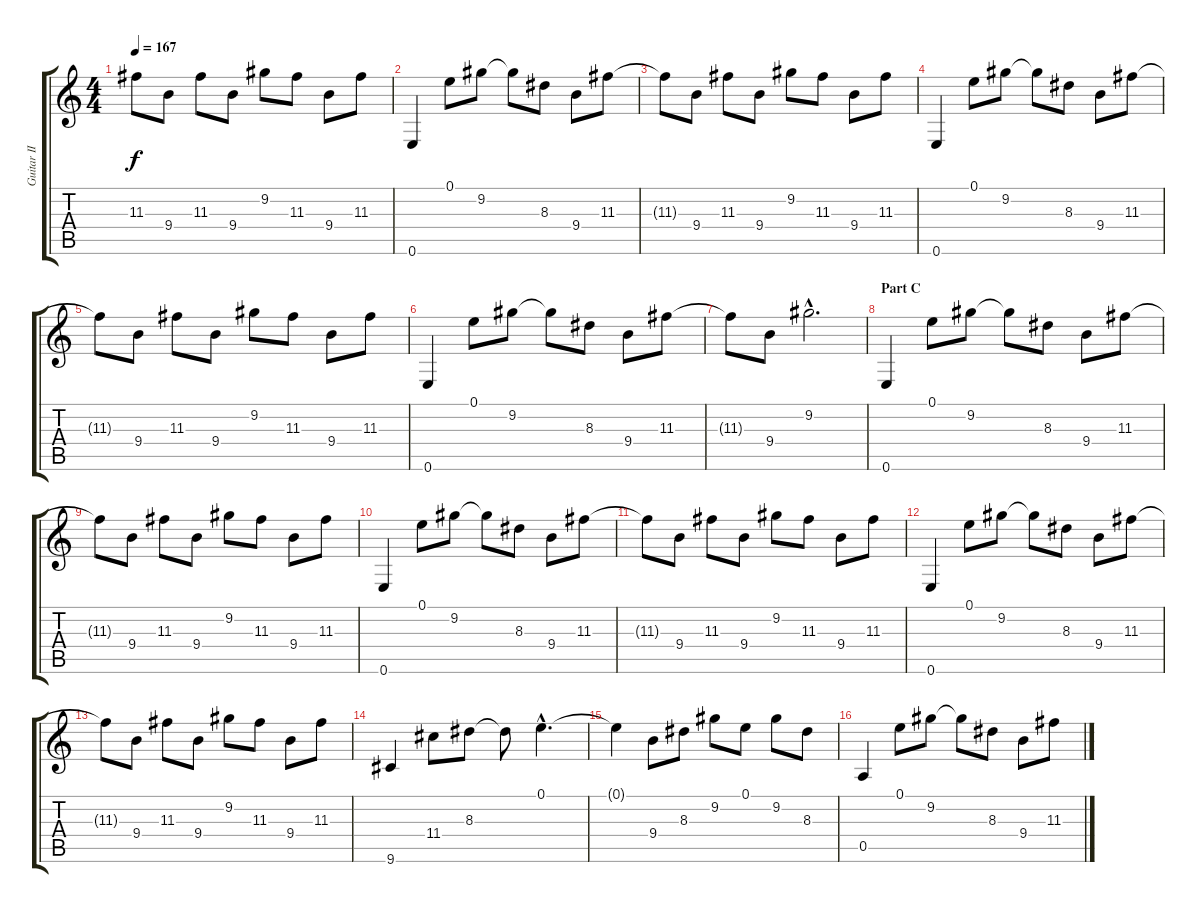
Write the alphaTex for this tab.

\track ("Guitar II (Ken)" "Guitar II ") {instrument electricguitarclean}
\staff {score tabs}
\tuning (E4 B3 G3 D3 A2 E2) {hide}
\ts (4 4)
\tempo 167
\clef g2
\ks c
11.3{t}.8{dy f} 9.4.8 11.3.8 9.4.8 9.2.8 11.3.8 9.4.8 11.3.8 |
0.6.4 0.1.8 9.2.8 9.2{t}.8 8.3.8 9.4.8 11.3.8 |
11.3{t}.8 9.4.8 11.3.8 9.4.8 9.2.8 11.3.8 9.4.8 11.3.8 |
0.6.4 0.1.8 9.2.8 9.2{t}.8 8.3.8 9.4.8 11.3.8 |
11.3{t}.8 9.4.8 11.3.8 9.4.8 9.2.8 11.3.8 9.4.8 11.3.8 |
0.6.4 0.1.8 9.2.8 9.2{t}.8 8.3.8 9.4.8 11.3.8 |
11.3{t}.8 9.4.8 9.2{hac}.2{d} |
\section ("" "Part C")
0.6.4 0.1.8 9.2.8 9.2{t}.8 8.3.8 9.4.8 11.3.8 |
11.3{t}.8 9.4.8 11.3.8 9.4.8 9.2.8 11.3.8 9.4.8 11.3.8 |
0.6.4 0.1.8 9.2.8 9.2{t}.8 8.3.8 9.4.8 11.3.8 |
11.3{t}.8 9.4.8 11.3.8 9.4.8 9.2.8 11.3.8 9.4.8 11.3.8 |
0.6.4 0.1.8 9.2.8 9.2{t}.8 8.3.8 9.4.8 11.3.8 |
11.3{t}.8 9.4.8 11.3.8 9.4.8 9.2.8 11.3.8 9.4.8 11.3.8 |
9.6.4 11.4.8 8.3.8 8.3{t}.8 0.1{hac}.4{d} |
0.1{t}.4 9.4.8 8.3.8 9.2.8 0.1.8 9.2.8 8.3.8 |
0.5.4 0.1.8 9.2.8 9.2{t}.8 8.3.8 9.4.8 11.3.8
